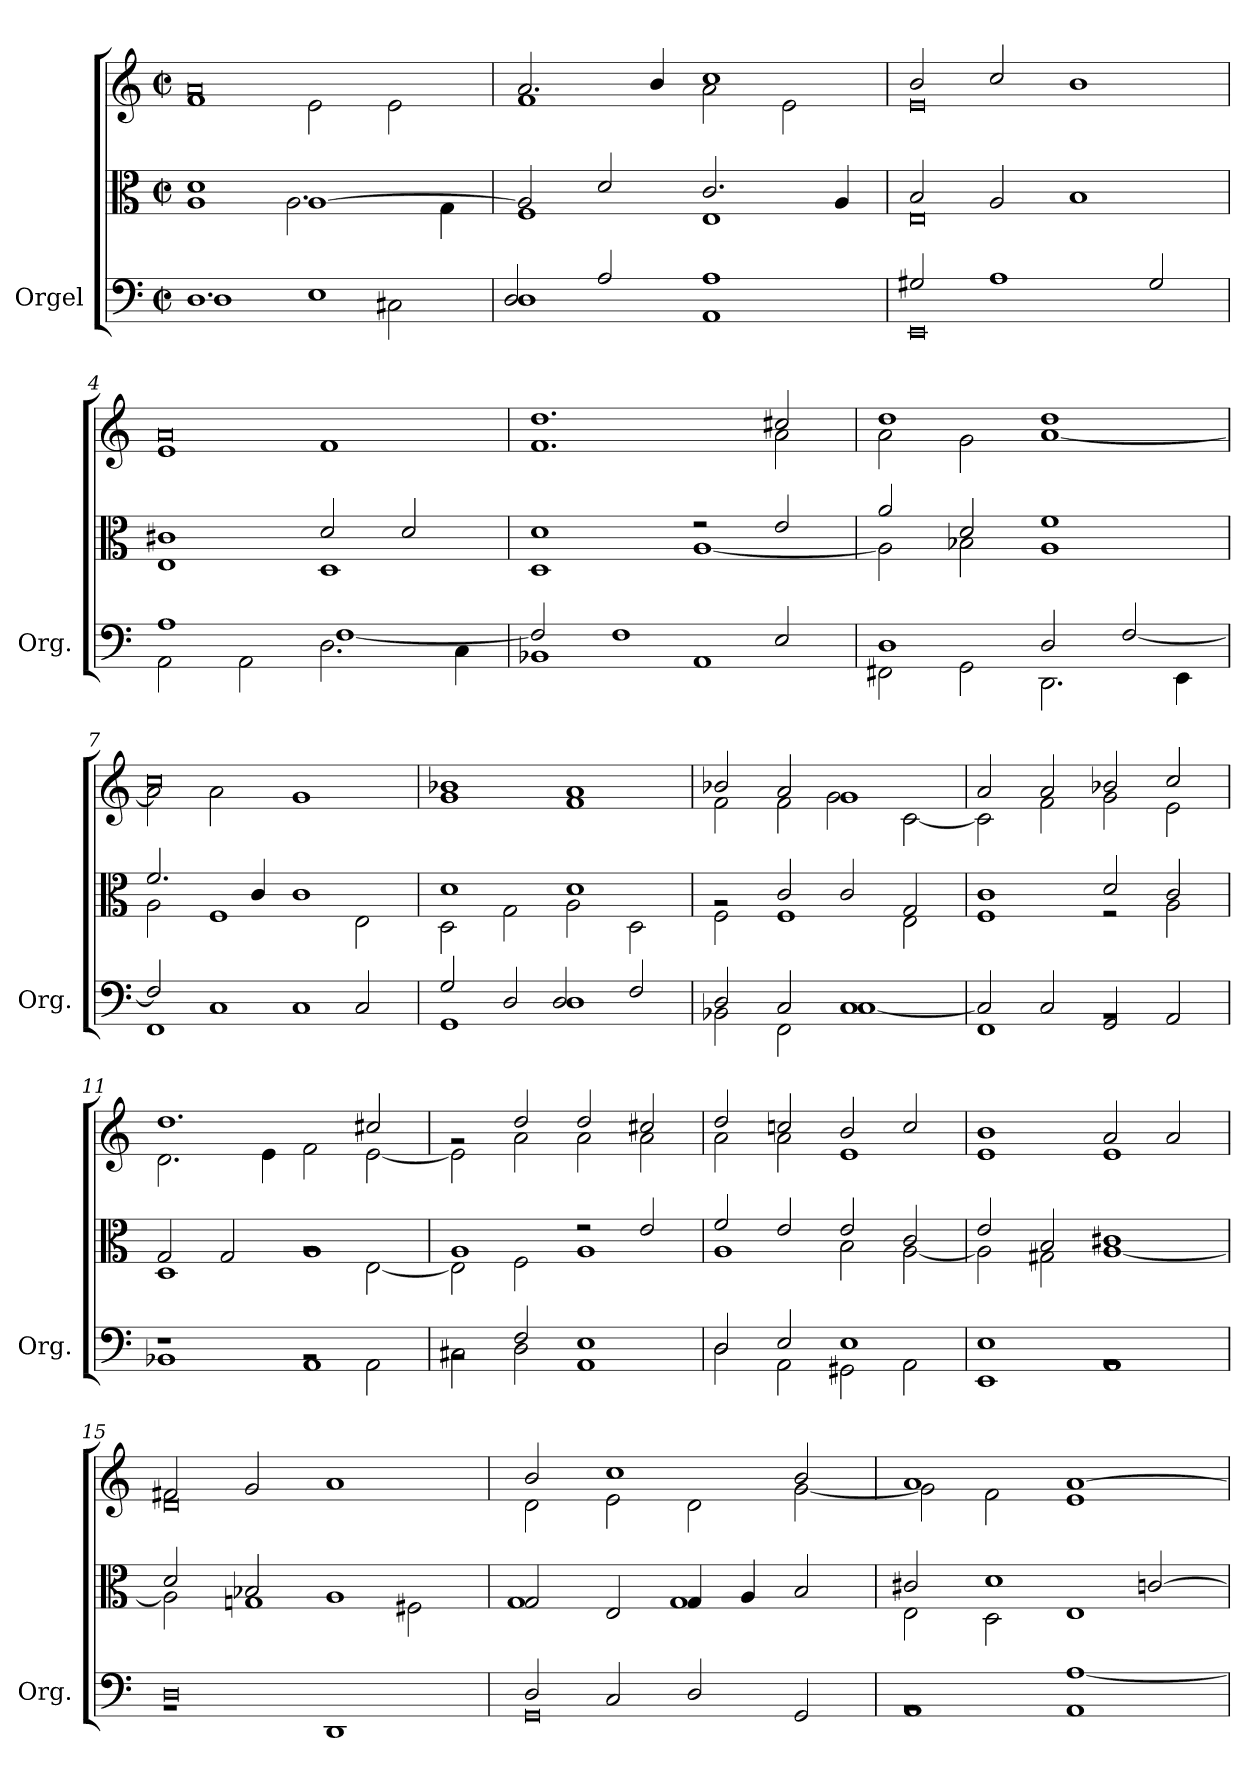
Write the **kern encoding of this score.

**kern	**kern	**kern
*part1	*part1	*part1
*staff3	*staff2	*staff1
*I"Orgel	*	*
*I'Org.	*	*
*clefF4	*clefC3	*clefG2
*k[]	*k[]	*k[]
*M4/2	*M4/2	*M4/2
*met(c|)	*met(c|)	*met(c|)
*MM92	*MM92	*MM92
=1	=1	=1
*^	*^	*^
1.D	1D	1d	1A	0a	1f
.	1E	[1A	2.A\	.	2e\
2C#X\	.	.	.	.	2e\
.	.	.	4G\	.	.
=2	=2	=2	=2	=2	=2
1D	2D/	2A/]	1F	2.a/	1f
.	2A/	2d/	.	.	.
.	.	.	.	4b/	.
1AA	1A	2.c/	1E	1cc	2a\
.	.	.	.	.	2e\
.	.	4A/	.	.	.
=3	=3	=3	=3	=3	=3
0EE	2G#X/	2B/	0E	2b/	0e
.	1A	2A/	.	2cc/	.
.	.	1B	.	1b	.
.	2G#/	.	.	.	.
=4	=4	=4	=4	=4	=4
2AA\	1A	1c#X	1E	0a	1e
2AA\	.	.	.	.	.
2.D\	[1F	2d/	1D	.	1f
.	.	2d/	.	.	.
4C\	.	.	.	.	.
=5	=5	=5	=5	=5	=5
1BB-X	2F/]	1d	1D	1.dd	1.f
.	1F	.	.	.	.
1AA	.	2r	[1A	.	.
.	2E/	2e/	.	2cc#X/	2a\
=6	=6	=6	=6	=6	=6
2FF#X\	1D	2a/	2A\]	1dd	2a\
2GG\	.	2d/	2B-X\	.	2g\
2.DD\	2D/	1f	1A	1dd	[1a
.	[2F/	.	.	.	.
4EE\	.	.	.	.	.
!!LO:LB:g=z	!!
=7	=7	=7	=7	=7	=7
1FF	2F/]	2.f/	2A\	0cc	2a\]
.	1C	.	1F	.	2a\
.	.	4c/	.	.	.
1C	.	1c	.	.	1g
.	2C/	.	2E\	.	.
=8	=8	=8	=8	=8	=8
1GG	2G/	1d	2D\	1b-X	1g
.	2D/	.	2G\	.	.
1D	2D/	1d	2A\	1a	1f
.	2F/	.	2D\	.	.
=9	=9	=9	=9	=9	=9
2BB-X\	2D/	2rA	2F\	2b-X/	2f\
2FF\	2C/	2c/	1F	2a/	2f\
1C	[1C	2c/	.	1g	2g\
.	.	2G/	2E\	.	[2c\
=10	=10	=10	=10	=10	=10
1FF	2C/]	1c	1F	2a/	2c\]
.	2C/	.	.	2a/	2f\
1rBB	2GG/	2d/	2r	2b-X/	2g\
.	2AA/	2c/	2A\	2cc/	2e\
=11	=11	=11	=11	=11	=11
1r	1BB-X	2G/	1D	1.dd	2.d\
.	.	2G/	.	.	.
.	.	.	.	.	4e\
2rBB	1AA	1A	2rA	.	2f\
2AA\	.	.	[2E\	2cc#X/	[2e\
=12	=12	=12	=12	=12	=12
2C#X\	2rBB	1A	2E\]	2rg	2e\]
2D\	2F/	.	2F\	2dd/	2a\
1AA	1E	2r	1A	2dd/	2a\
.	.	2e/	.	2cc#X/	2a\
!!LO:PB:g=z	!!
=13	=13	=13	=13	=13	=13
2D\	2D/	2f/	1A	2dd/	2a\
2AA\	2E/	2e/	.	2ccn/	2a\
2GG#X\	1E	2e/	2B\	2b/	1e
2AA\	.	2c/	[2A\	2cc/	.
=14	=14	=14	=14	=14	=14
1EE	1E	2e/	2A\]	1b	1e
.	.	2B/	2G#X\	.	.
1rBB	1AA	1c#X	[1A	2a/	1e
.	.	.	.	2a/	.
=15	=15	=15	=15	=15	=15
1rBB	0D	2d/	2A\]	2f#X/	0d
.	.	2B-X/	1Gn	2g/	.
1DD	.	1A	.	1a	.
.	.	.	2F#X\	.	.
=16	=16	=16	=16	=16	=16
0GG	2D/	2G/	1G	2b/	2d\
.	2C/	2E/	.	1cc	2e\
.	2D/	4G/	1G	.	2d\
.	.	4A/	.	.	.
.	2GG/	2B/	.	2b/	[2g\
=17	=17	=17	=17	=17	=17
1rBB	1AA	2c#X/	2E\	1a	2g\]
.	.	1d	2D\	.	2f\
1AA	[1A	.	1E	[1a	1e
.	.	[2cn/	.	.	.
*v	*v	*	*	*	*
*	*v	*v	*	*
*	*	*v	*v
=	=	=
*-	*-	*-
